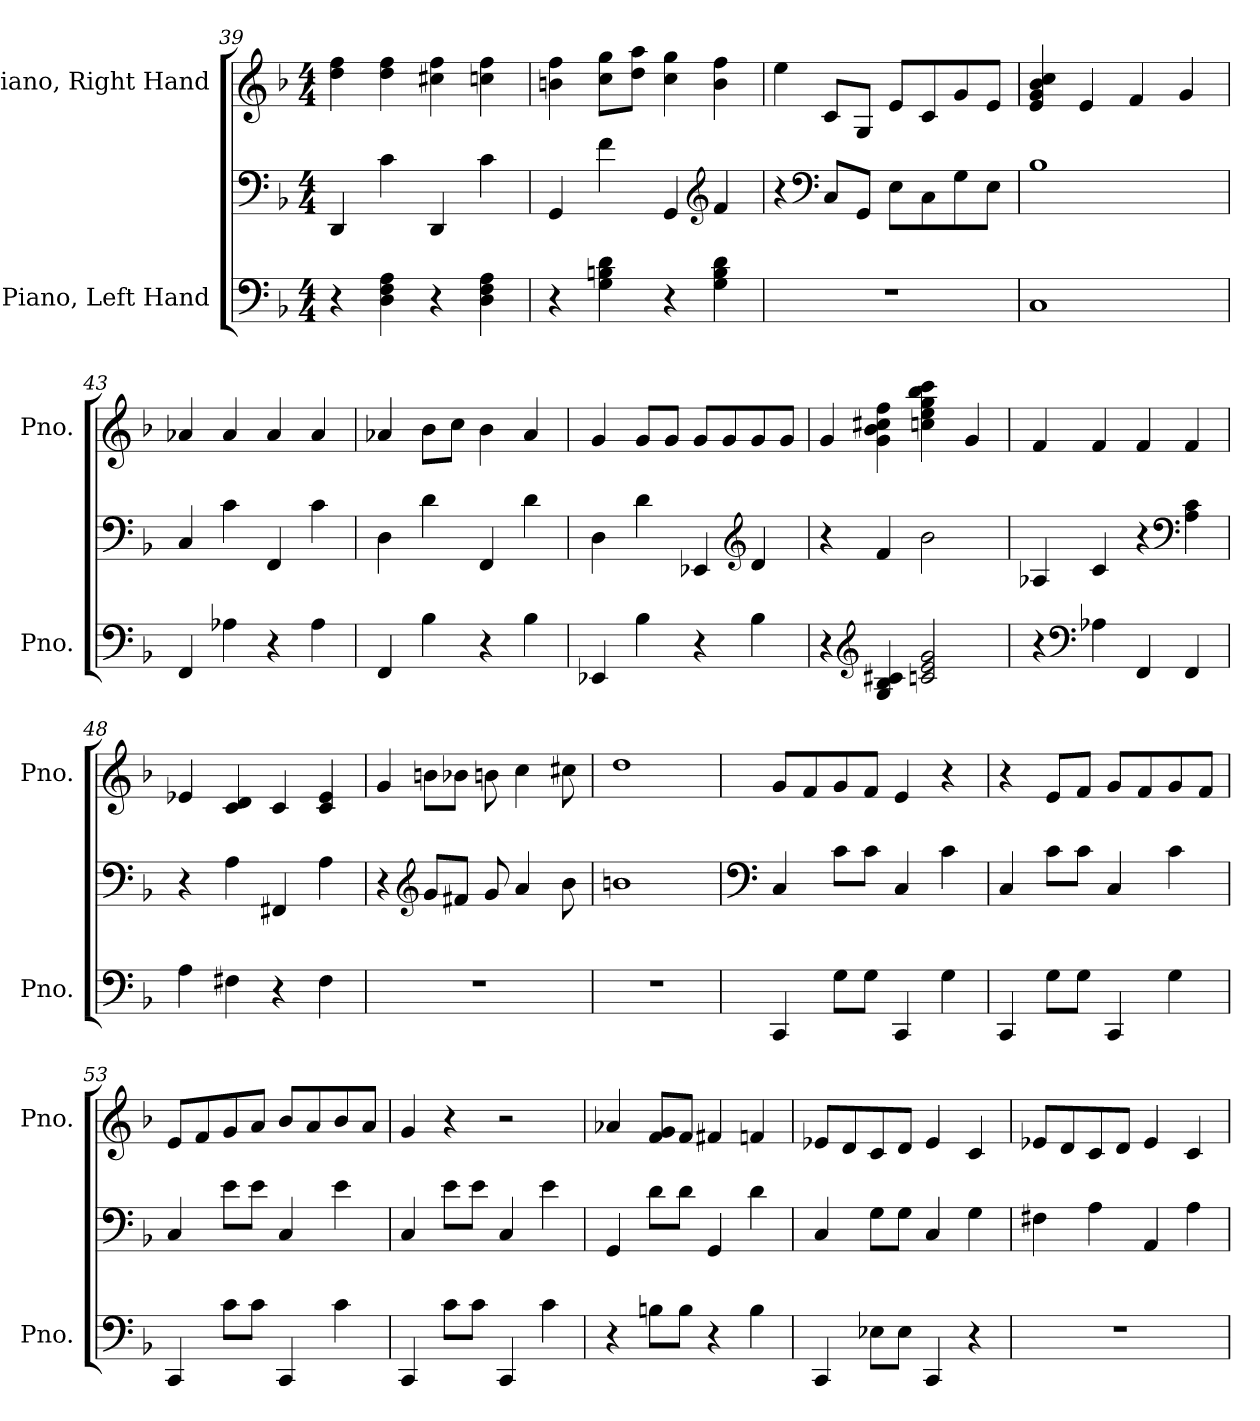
**kern	**kern	**kern
*part2	*part2	*part1
*staff3	*staff2	*staff1
*I"Piano, Left Hand	*	*I"Piano, Right Hand
*I'Pno.	*	*I'Pno.
*clefF4	*clefF4	*clefG2
*k[b-]	*k[b-]	*k[b-]
*M4/4	*M4/4	*M4/4
=39	=39	=39
4r	4DD/	4dd\ 4ff\
4D\ 4F\ 4A\	4c\	4dd\ 4ff\
4r	4DD/	4cc#X\ 4ff\
4D\ 4F\ 4A\	4c\	4ccn\ 4ff\
=40	=40	=40
4r	4GG/	4bn\ 4ff\
4G\ 4Bn\ 4d\	4f\	8cc\ 8gg\L
.	.	8dd\ 8aa\J
4r	4GG/	4cc\ 4gg\
*	*clefG2	*
4G\ 4B\ 4d\	4f/	4b\ 4ff\
!!LO:PB:g=z
=41	=41	=41
1r	4r	4ee\
*	*clefF4	*
.	8C/L	8c/L
.	8GG/J	8G/J
.	8E\L	8e/L
.	8C\	8c/
.	8G\	8g/
.	8E\J	8e/J
=42	=42	=42
1C	1B-	4e/ 4g/ 4b-/ 4cc/
.	.	4e/
.	.	4f/
.	.	4g/
=43	=43	=43
4FF/	4C/	4a-X/
4A-X\	4c\	4a-/
4r	4FF/	4a-/
4A-\	4c\	4a-/
=44	=44	=44
4FF/	4D\	4a-X/
4B-\	4d\	8b-\L
.	.	8cc\J
4r	4FF/	4b-\
4B-\	4d\	4a-/
=45	=45	=45
4EE-X/	4D\	4g/
4B-\	4d\	8g/L
.	.	8g/J
4r	4EE-X/	8g/L
.	.	8g/
*	*clefG2	*
4B-\	4d/	8g/
.	.	8g/J
!!LO:LB:g=z
=46	=46	=46
4r	4r	4g/
*clefG2	*	*
4G/ 4B-/ 4c#X/	4f/	4g\ 4b-\ 4cc#X\ 4ff\
2cn/ 2e/ 2g/	2b-\	4ccn\ 4ee\ 4gg\ 4bb-\ 4ccc\
.	.	4g/
=47	=47	=47
4r	4A-X/	4f/
*clefF4	*	*
4A-X\	4c/	4f/
4FF/	4r	4f/
*	*clefF4	*
4FF/	4A-\ 4c\	4f/
=48	=48	=48
4A\	4r	4e-X/
4F#X\	4A\	4c/ 4d/
4r	4FF#X/	4c/
4F#\	4A\	4c/ 4e-/
=49	=49	=49
1r	4r	4g/
*	*clefG2	*
.	8g/L	8bn\L
.	8f#X/J	8b-X\J
.	8g/	8bn\
.	4a/	4cc\
.	8b-\	8cc#X\
=50	=50	=50
1r	1bn	1dd
!!LO:LB:g=z
=51	=51	=51
*	*clefF4	*
4CC/	4C/	8g/L
.	.	8f/
8G\L	8c\L	8g/
8G\J	8c\J	8f/J
4CC/	4C/	4e/
4G\	4c\	4r
=52	=52	=52
4CC/	4C/	4r
8G\L	8c\L	8e/L
8G\J	8c\J	8f/J
4CC/	4C/	8g/L
.	.	8f/
4G\	4c\	8g/
.	.	8f/J
=53	=53	=53
4CC/	4C/	8e/L
.	.	8f/
8c\L	8e\L	8g/
8c\J	8e\J	8a/J
4CC/	4C/	8b-/L
.	.	8a/
4c\	4e\	8b-/
.	.	8a/J
=54	=54	=54
4CC/	4C/	4g/
8c\L	8e\L	4r
8c\J	8e\J	.
4CC/	4C/	2r
4c\	4e\	.
=55	=55	=55
4r	4GG/	4a-X/
8Bn\L	8d\L	8f/ 8g/L
8B\J	8d\J	8f/J
4r	4GG/	4f#X/
4B\	4d\	4fn/
!!LO:LB:g=z
=56	=56	=56
4CC/	4C/	8e-X/L
.	.	8d/
8E-X\L	8G\L	8c/
8E-\J	8G\J	8d/J
4CC/	4C/	4e-/
4r	4G\	4c/
=57	=57	=57
1r	4F#X\	8e-X/L
.	.	8d/
.	4A\	8c/
.	.	8d/J
.	4AA/	4e-/
.	4A\	4c/
=	=	=
*-	*-	*-
